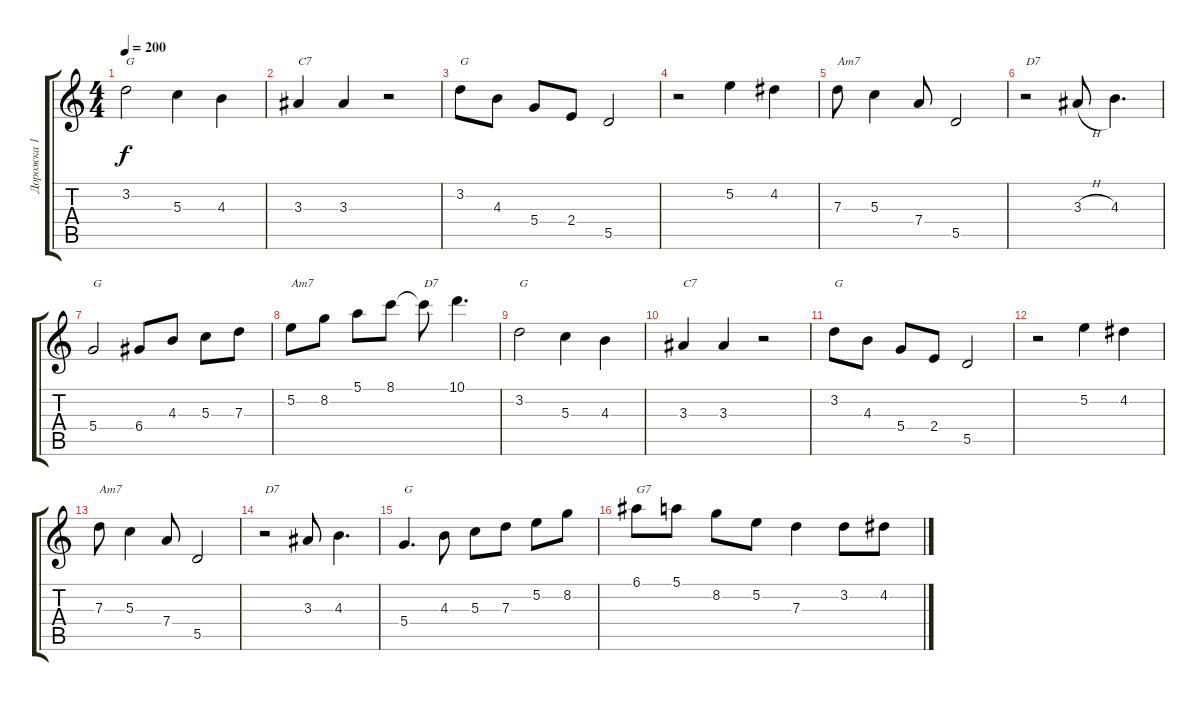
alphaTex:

\track ("Дорожка 1" "Дорожка 1") {instrument acousticguitarsteel}
\staff {score tabs}
\tuning (E4 B3 G3 D3 A2 E2) {hide}
\ts (4 4)
\tempo 200
\clef g2
\ks c
3.2.2{txt "G" dy f} 5.3.4 4.3.4 |
3.3.4{txt "C7"} 3.3.4 r.2 |
3.2.8{txt "G"} 4.3.8 5.4.8 2.4.8 5.5.2 |
r.2 5.2.4 4.2.4 |
7.3.8{txt "Am7"} 5.3.4 7.4.8 5.5.2 |
r.2{txt "D7"} 3.3{h}.8 4.3.4{d} |
5.4.2{txt "G"} 6.4.8 4.3.8 5.3.8 7.3.8 |
5.2.8{txt "Am7"} 8.2.8 5.1.8 8.1.8 8.1{t}.8{txt "D7"} 10.1.4{d} |
3.2.2{txt "G"} 5.3.4 4.3.4 |
3.3.4{txt "C7"} 3.3.4 r.2 |
3.2.8{txt "G"} 4.3.8 5.4.8 2.4.8 5.5.2 |
r.2 5.2.4 4.2.4 |
7.3.8{txt "Am7"} 5.3.4 7.4.8 5.5.2 |
r.2{txt "D7"} 3.3.8 4.3.4{d} |
5.4.4{d txt "G"} 4.3.8 5.3.8 7.3.8 5.2.8 8.2.8 |
6.1.8{txt "G7"} 5.1.8 8.2.8 5.2.8 7.3.4 3.2.8 4.2.8
